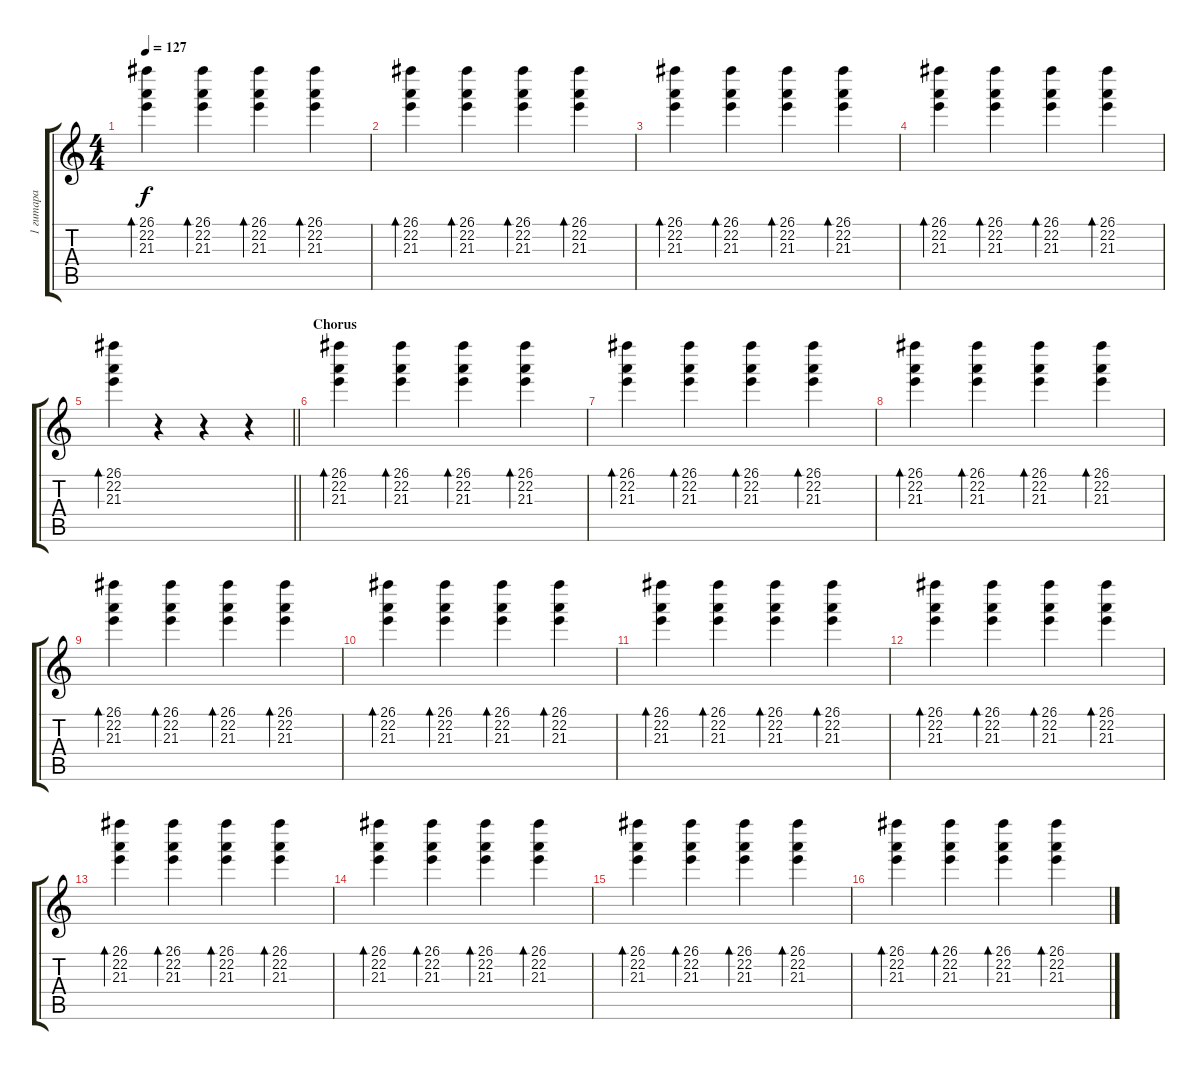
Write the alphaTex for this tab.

\track ("1 гитара" "1 гитара") {instrument acousticguitarsteel}
\staff {score tabs}
\tuning (E4 B3 G3 D3 A2 E2) {hide}
\ts (4 4)
\tempo 127
\clef g2
\ks c
(26.1 22.2 21.3).4{bd 480 dy f} (26.1 22.2 21.3).4{bd 480} (26.1 22.2 21.3).4{bd 480} (26.1 22.2 21.3).4{bd 480} |
(26.1 22.2 21.3).4{bd 480} (26.1 22.2 21.3).4{bd 480} (26.1 22.2 21.3).4{bd 480} (26.1 22.2 21.3).4{bd 480} |
(26.1 22.2 21.3).4{bd 480} (26.1 22.2 21.3).4{bd 480} (26.1 22.2 21.3).4{bd 480} (26.1 22.2 21.3).4{bd 480} |
(26.1 22.2 21.3).4{bd 480} (26.1 22.2 21.3).4{bd 480} (26.1 22.2 21.3).4{bd 480} (26.1 22.2 21.3).4{bd 480} |
\barLineRight lightlight
(26.1 22.2 21.3).4{bd 480} r.4 r.4 r.4 |
\section ("" "Chorus")
(26.1 22.2 21.3).4{bd 480} (26.1 22.2 21.3).4{bd 480} (26.1 22.2 21.3).4{bd 480} (26.1 22.2 21.3).4{bd 480} |
(26.1 22.2 21.3).4{bd 480} (26.1 22.2 21.3).4{bd 480} (26.1 22.2 21.3).4{bd 480} (26.1 22.2 21.3).4{bd 480} |
(26.1 22.2 21.3).4{bd 480} (26.1 22.2 21.3).4{bd 480} (26.1 22.2 21.3).4{bd 480} (26.1 22.2 21.3).4{bd 480} |
(26.1 22.2 21.3).4{bd 480} (26.1 22.2 21.3).4{bd 480} (26.1 22.2 21.3).4{bd 480} (26.1 22.2 21.3).4{bd 480} |
(26.1 22.2 21.3).4{bd 480} (26.1 22.2 21.3).4{bd 480} (26.1 22.2 21.3).4{bd 480} (26.1 22.2 21.3).4{bd 480} |
(26.1 22.2 21.3).4{bd 480} (26.1 22.2 21.3).4{bd 480} (26.1 22.2 21.3).4{bd 480} (26.1 22.2 21.3).4{bd 480} |
(26.1 22.2 21.3).4{bd 480} (26.1 22.2 21.3).4{bd 480} (26.1 22.2 21.3).4{bd 480} (26.1 22.2 21.3).4{bd 480} |
(26.1 22.2 21.3).4{bd 480} (26.1 22.2 21.3).4{bd 480} (26.1 22.2 21.3).4{bd 480} (26.1 22.2 21.3).4{bd 480} |
(26.1 22.2 21.3).4{bd 480} (26.1 22.2 21.3).4{bd 480} (26.1 22.2 21.3).4{bd 480} (26.1 22.2 21.3).4{bd 480} |
(26.1 22.2 21.3).4{bd 480} (26.1 22.2 21.3).4{bd 480} (26.1 22.2 21.3).4{bd 480} (26.1 22.2 21.3).4{bd 480} |
(26.1 22.2 21.3).4{bd 480} (26.1 22.2 21.3).4{bd 480} (26.1 22.2 21.3).4{bd 480} (26.1 22.2 21.3).4{bd 480}
